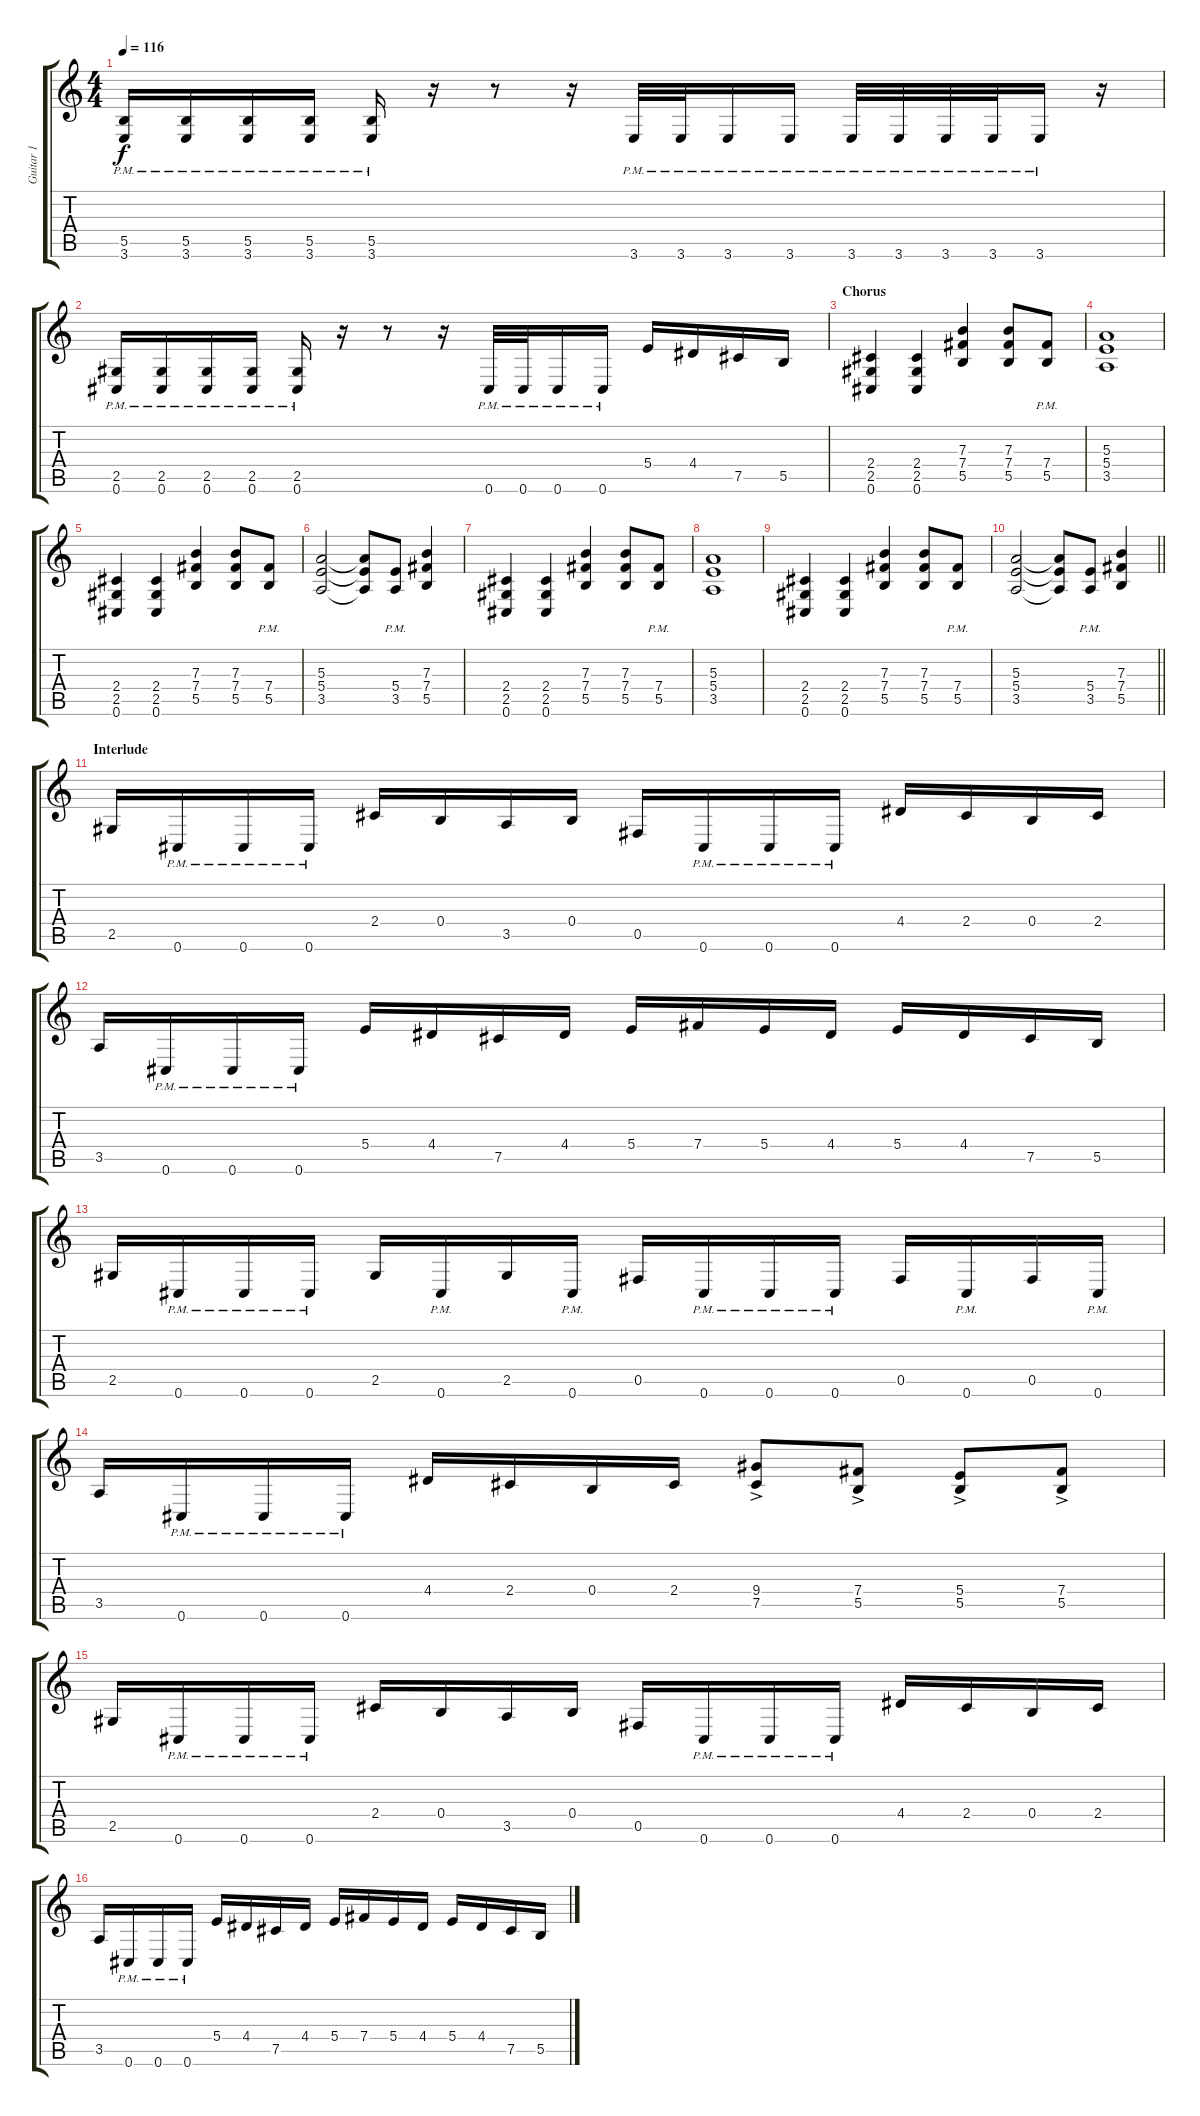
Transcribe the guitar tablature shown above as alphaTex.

\track ("Guitar 1" "Guitar 1") {instrument distortionguitar}
\staff {score tabs}
\tuning (Db4 Ab3 E3 B2 Gb2 Db2) {hide}
\ts (4 4)
\tempo 116
\clef g2
\ks c
(5.5{pm} 3.6{pm}).16{dy f} (5.5{pm} 3.6{pm}).16 (5.5{pm} 3.6{pm}).16 (5.5{pm} 3.6{pm}).16 (5.5{pm} 3.6{pm}).16 r.16 r.8 r.16 3.6{pm}.32 3.6{pm}.32 3.6{pm}.16 3.6{pm}.16 3.6{pm}.32 3.6{pm}.32 3.6{pm}.32 3.6{pm}.32 3.6{pm}.16 r.16 |
(2.5{pm} 0.6{pm}).16 (2.5{pm} 0.6{pm}).16 (2.5{pm} 0.6{pm}).16 (2.5{pm} 0.6{pm}).16 (2.5{pm} 0.6{pm}).16 r.16 r.8 r.16 0.6{pm}.32 0.6{pm}.32 0.6{pm}.16 0.6{pm}.16 5.4.16 4.4.16 7.5.16 5.5.16 |
\section ("" "Chorus")
(2.4 2.5 0.6).4 (2.4 2.5 0.6).4 (7.3 7.4 5.5).4 (7.3 7.4 5.5).8 (7.4{pm} 5.5{pm}).8 |
(5.3 5.4 3.5).1 |
(2.4 2.5 0.6).4 (2.4 2.5 0.6).4 (7.3 7.4 5.5).4 (7.3 7.4 5.5).8 (7.4{pm} 5.5{pm}).8 |
(5.3 5.4 3.5).2 (5.3{t} 5.4{t} 3.5{t}).8 (5.4{pm} 3.5{pm}).8 (7.3 7.4 5.5).4 |
(2.4 2.5 0.6).4 (2.4 2.5 0.6).4 (7.3 7.4 5.5).4 (7.3 7.4 5.5).8 (7.4{pm} 5.5{pm}).8 |
(5.3 5.4 3.5).1 |
(2.4 2.5 0.6).4 (2.4 2.5 0.6).4 (7.3 7.4 5.5).4 (7.3 7.4 5.5).8 (7.4{pm} 5.5{pm}).8 |
\barLineRight lightlight
(5.3 5.4 3.5).2 (5.3{t} 5.4{t} 3.5{t}).8 (5.4{pm} 3.5{pm}).8 (7.3 7.4 5.5).4 |
\section ("" "Interlude")
2.5.16 0.6{pm}.16 0.6{pm}.16 0.6{pm}.16 2.4.16 0.4.16 3.5.16 0.4.16 0.5.16 0.6{pm}.16 0.6{pm}.16 0.6{pm}.16 4.4.16 2.4.16 0.4.16 2.4.16 |
3.5.16 0.6{pm}.16 0.6{pm}.16 0.6{pm}.16 5.4.16 4.4.16 7.5.16 4.4.16 5.4.16 7.4.16 5.4.16 4.4.16 5.4.16 4.4.16 7.5.16 5.5.16 |
2.5.16 0.6{pm}.16 0.6{pm}.16 0.6{pm}.16 2.5.16 0.6{pm}.16 2.5.16 0.6{pm}.16 0.5.16 0.6{pm}.16 0.6{pm}.16 0.6{pm}.16 0.5.16 0.6{pm}.16 0.5.16 0.6{pm}.16 |
3.5.16 0.6{pm}.16 0.6{pm}.16 0.6{pm}.16 4.4.16 2.4.16 0.4.16 2.4.16 (9.4{ac} 7.5{ac}).8 (7.4{ac} 5.5{ac}).8 (5.4{ac} 5.5{ac}).8 (7.4{ac} 5.5{ac}).8 |
2.5.16 0.6{pm}.16 0.6{pm}.16 0.6{pm}.16 2.4.16 0.4.16 3.5.16 0.4.16 0.5.16 0.6{pm}.16 0.6{pm}.16 0.6{pm}.16 4.4.16 2.4.16 0.4.16 2.4.16 |
3.5.16 0.6{pm}.16 0.6{pm}.16 0.6{pm}.16 5.4.16 4.4.16 7.5.16 4.4.16 5.4.16 7.4.16 5.4.16 4.4.16 5.4.16 4.4.16 7.5.16 5.5.16
